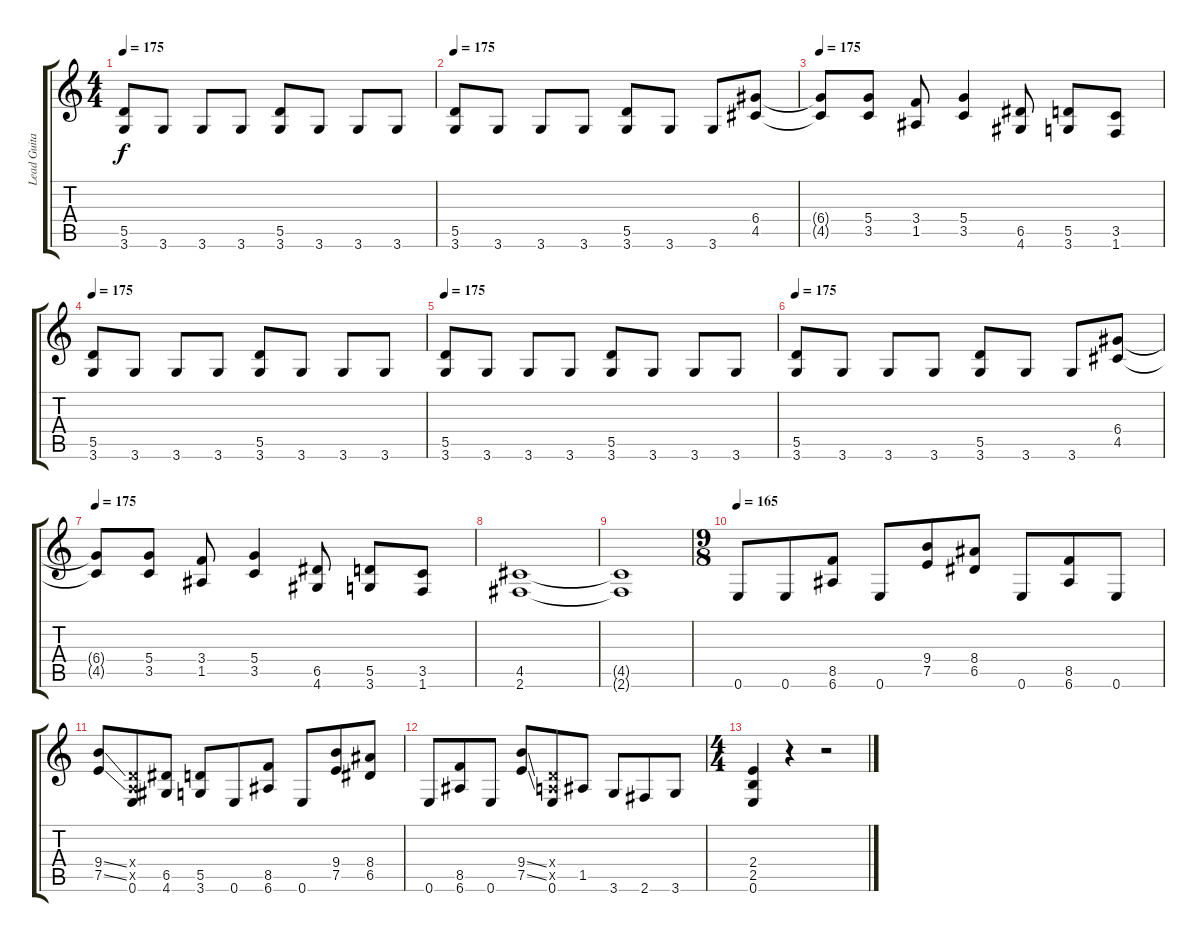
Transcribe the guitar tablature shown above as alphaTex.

\track ("Lead Guitar" "Lead Guita") {instrument distortionguitar}
\staff {score tabs}
\tuning (E4 B3 G3 D3 A2 E2) {hide}
\ts (4 4)
\tempo 175
\clef g2
\ks c
(5.5 3.6).8{dy f} 3.6.8 3.6.8 3.6.8 (5.5 3.6).8 3.6.8 3.6.8 3.6.8 |
\tempo 175
(5.5 3.6).8 3.6.8 3.6.8 3.6.8 (5.5 3.6).8 3.6.8 3.6.8 (6.4 4.5).8 |
\tempo 175
(6.4{t} 4.5{t}).8 (5.4 3.5).8 (3.4 1.5).8 (5.4 3.5).4 (6.5 4.6).8 (5.5 3.6).8 (3.5 1.6).8 |
\tempo 175
(5.5 3.6).8 3.6.8 3.6.8 3.6.8 (5.5 3.6).8 3.6.8 3.6.8 3.6.8 |
\tempo 175
(5.5 3.6).8 3.6.8 3.6.8 3.6.8 (5.5 3.6).8 3.6.8 3.6.8 3.6.8 |
\tempo 175
(5.5 3.6).8 3.6.8 3.6.8 3.6.8 (5.5 3.6).8 3.6.8 3.6.8 (6.4 4.5).8 |
\tempo 175
(6.4{t} 4.5{t}).8 (5.4 3.5).8 (3.4 1.5).8 (5.4 3.5).4 (6.5 4.6).8 (5.5 3.6).8 (3.5 1.6).8 |
(4.5 2.6).1 |
(4.5{t} 2.6{t}).1 |
\ts (9 8)
\tempo 165
0.6.8 0.6.8 (8.5 6.6).8 0.6.8 (9.4 7.5).8 (8.4 6.5).8 0.6.8 (8.5 6.6).8 0.6.8 |
(9.4{ss} 7.5{ss}).8 (0.4{x} 0.5{x} 0.6).8 (6.5 4.6).8 (5.5 3.6).8 0.6.8 (8.5 6.6).8 0.6.8 (9.4 7.5).8 (8.4 6.5).8 |
0.6.8 (8.5 6.6).8 0.6.8 (9.4{ss} 7.5{ss}).8 (0.4{x} 0.5{x} 0.6).8 1.5.8 3.6.8 2.6.8 3.6.8 |
\ts (4 4)
(2.4 2.5 0.6).4 r.4 r.2
